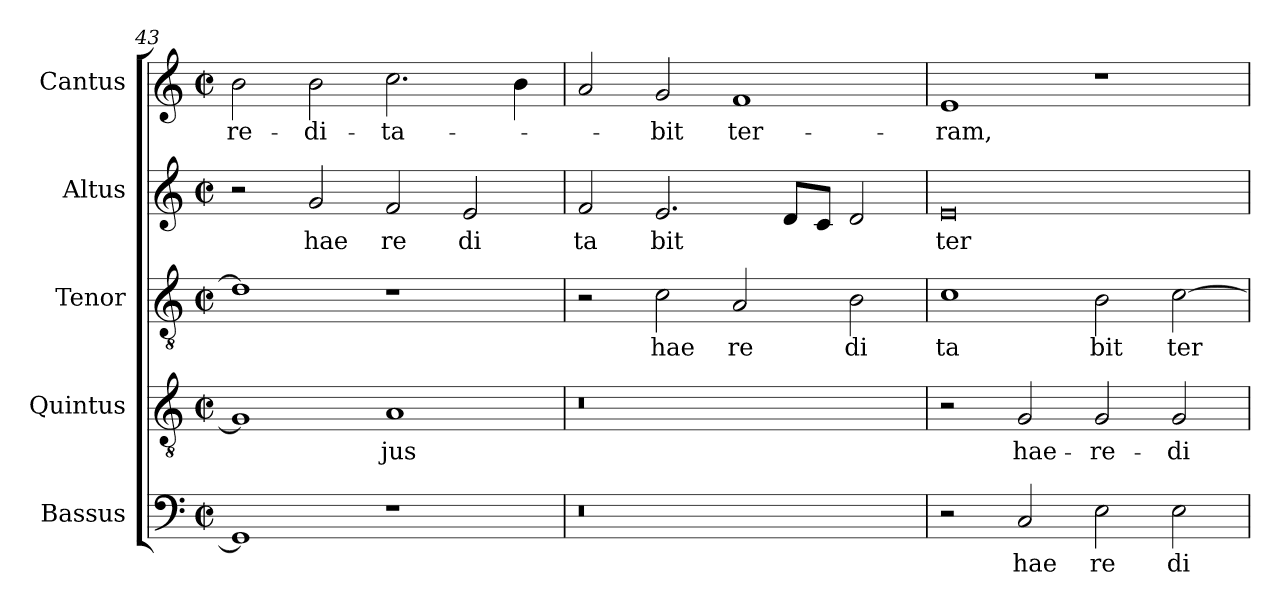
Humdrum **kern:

**kern	**text	**kern	**text	**kern	**text	**kern	**text	**kern	**text
*part5	*part5	*part4	*part4	*part3	*part3	*part2	*part2	*part1	*part1
*staff5	*staff5	*staff4	*staff4	*staff3	*staff3	*staff2	*staff2	*staff1	*staff1
*I"Bassus	*	*I"Quintus	*	*I"Tenor	*	*I"Altus	*	*I"Cantus	*
*clefF4	*	*clefGv2	*	*clefGv2	*	*clefG2	*	*clefG2	*
*M2/2	*	*M2/2	*	*M2/2	*	*M2/2	*	*M2/2	*
*met(c|)	*	*met(c|)	*	*met(c|)	*	*met(c|)	*	*met(c|)	*
=43	=43	=43	=43	=43	=43	=43	=43	=43	=43
!	!	!	!	!	!	!	!	!	!LO:LY:b:cj
1GG]	.	1G]	.	1d]	.	2r	.	2b\	-re-
!	!	!	!	!	!	!	!LO:LY:b:cj	!	!LO:LY:b:cj
.	.	.	.	.	.	2g/	hae	2b\	-di-
!	!	!	!LO:LY:b:cj	!	!	!	!LO:LY:b:cj	!	!LO:LY:b:cj
1r	.	1A	-jus	1r	.	2f/	re	2.cc\	-ta-
!	!	!	!	!	!	!	!LO:LY:b:cj	!	!
.	.	.	.	.	.	2e/	di	.	.
.	.	.	.	.	.	.	.	4b\	.
=44	=44	=44	=44	=44	=44	=44	=44	=44	=44
!	!	!	!	!	!	!	!LO:LY:b:cj	!	!
0r	.	0r	.	2r	.	2f/	ta	2a/	.
!	!	!	!	!	!LO:LY:b:cj	!	!LO:LY:b	!	!LO:LY:b:cj
.	.	.	.	2c\	hae	2.e/	bit	2g/	-bit
!	!	!	!	!	!LO:LY:b:cj	!	!	!	!LO:LY:b:cj
.	.	.	.	2A/	re	.	.	1f	ter-
.	.	.	.	.	.	8d/L	.	.	.
.	.	.	.	.	.	8c/J	.	.	.
!	!	!	!	!	!LO:LY:b:cj	!	!	!	!
.	.	.	.	2B\	di	2d/	.	.	.
=45	=45	=45	=45	=45	=45	=45	=45	=45	=45
!	!	!	!	!	!LO:LY:b:cj	!	!LO:LY:b:cj	!	!LO:LY:b:cj
2r	.	2r	.	1c	ta	0e	ter	1e	-ram,
!	!LO:LY:b:cj	!	!LO:LY:b:cj	!	!	!	!	!	!
2C/	hae	2G/	hae-	.	.	.	.	.	.
!	!LO:LY:b:cj	!	!LO:LY:b:cj	!	!LO:LY:b:cj	!	!	!	!
2E\	re	2G/	-re-	2B\	bit	.	.	1r	.
!	!LO:LY:b:cj	!	!LO:LY:b:cj	!	!LO:LY:b	!	!	!	!
2E\	di	2G/	-di-	[<2c\	ter	.	.	.	.
=	=	=	=	=	=	=	=	=	=
*-	*-	*-	*-	*-	*-	*-	*-	*-	*-
